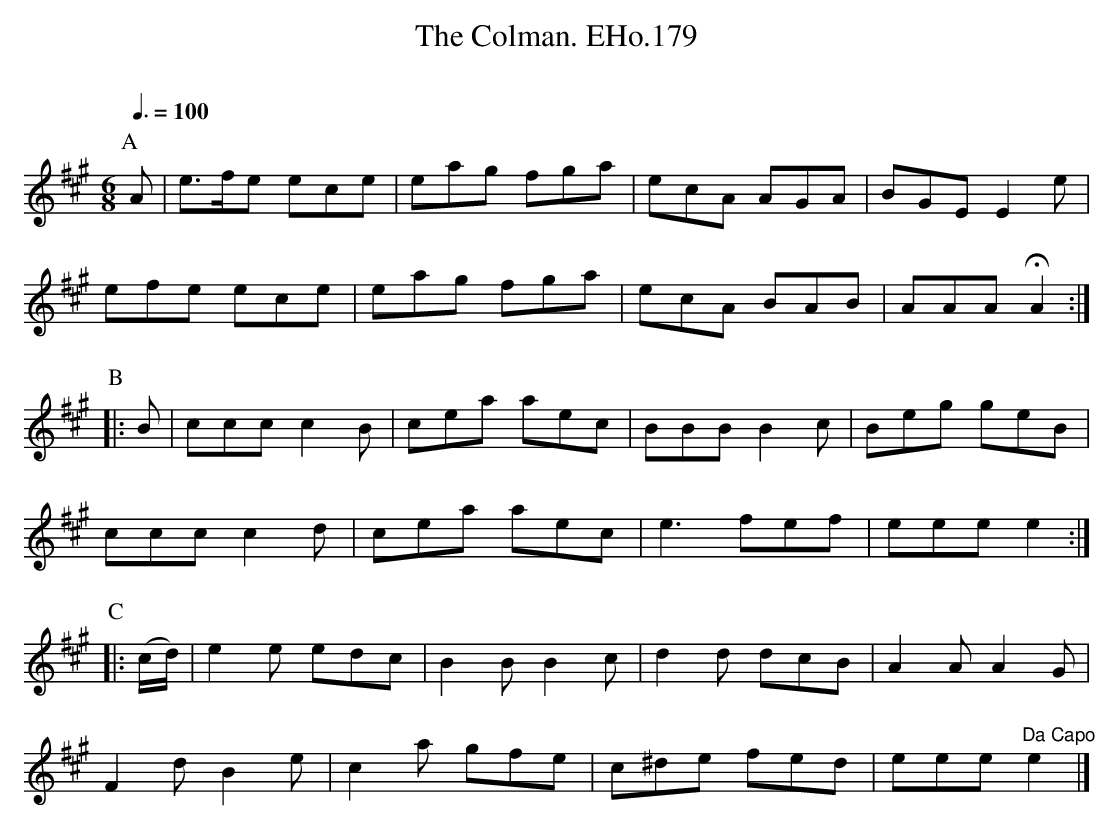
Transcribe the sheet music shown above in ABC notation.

X:1
T:Colman. EHo.179, The
M:6/8
L:1/8
Q:3/8=100
O:
K:A
P:A
A | e>fe ece | eag fga | ecA AGA | BGE E2 e |
efe ece | eag fga | ecA BAB | AAA !fermata!A2 :|
P:B
|: B | cccc2B | cea aec | BBBB2c | Beg geB |
cccc2d | cea aec | e3 fef | eee e2 :|
P:C
|: (c/d/) | e2e edc |B2B B2c | d2d dcB | A2A A2G |
F2d B2e | c2a gfe | c^de fed | eee"Da Capo"e2 |]
